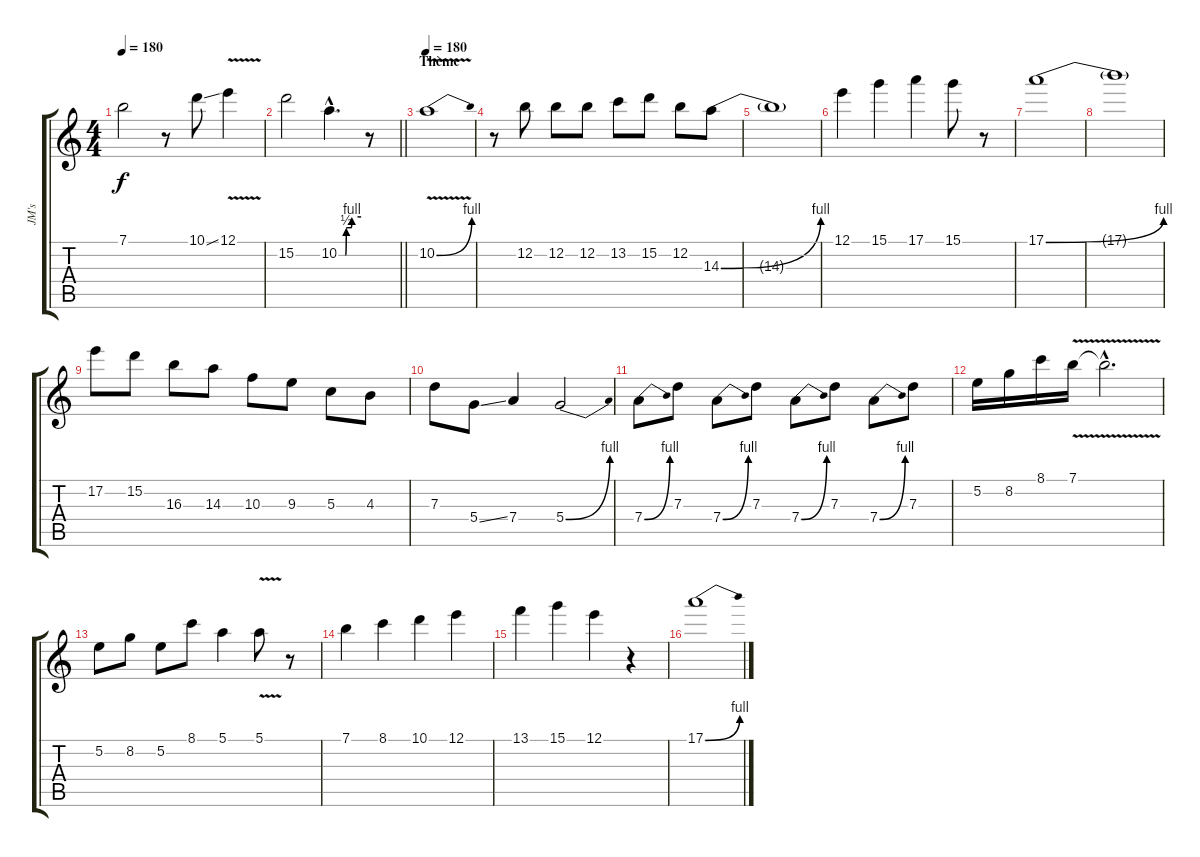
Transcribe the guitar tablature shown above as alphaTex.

\track ("JM's" "JM's") {instrument overdrivenguitar}
\staff {score tabs}
\tuning (E4 B3 G3 D3 A2 E2) {hide}
\ts (4 4)
\tempo 180
\tempo 100
\tempo 180
\clef g2
\ks c
7.1.2{dy f instrument overdrivenguitar} r.8 10.1{ss}.8 12.1{v}.4 |
\barLineRight lightlight
15.2.2 10.2{be (custom 0 0 18 0 20 2 33 2 35 4 60 4) hac}.4{d} r.8 |
\section ("" "Thème")
\tempo 180
10.2{be (bend 0 0 60 4) v}.1 |
r.8 12.2.8 12.2.8 12.2.8 13.2.8 15.2.8 12.2.8 14.3{be (bend 0 0 60 4)}.8 |
14.3{t}.1 |
12.1.4 15.1.4 17.1.4 15.1.8 r.8 |
17.1{be (bend 0 0 60 4)}.1 |
17.1{t}.1 |
17.2.8 15.2.8 16.3.8 14.3.8 10.3.8 9.3.8 5.3.8 4.3.8 |
7.3.8 5.4{ss}.8 7.4.4 5.4{be (bend 0 0 60 4)}.2 |
7.4{be (bend 0 0 60 4)}.8 7.3.8 7.4{be (bend 0 0 60 4)}.8 7.3.8 7.4{be (bend 0 0 60 4)}.8 7.3.8 7.4{be (bend 0 0 60 4)}.8 7.3.8 |
5.2.16 8.2.16 8.1.16 7.1{v}.16 7.1{hac t}.2{d} |
5.2.8 8.2.8 5.2.8 8.1.8 5.1.4 5.1{v}.8 r.8 |
7.1.4 8.1.4 10.1.4 12.1.4 |
13.1.4 15.1.4 12.1.4 r.4 |
17.1{be (bend 0 0 60 4)}.1
